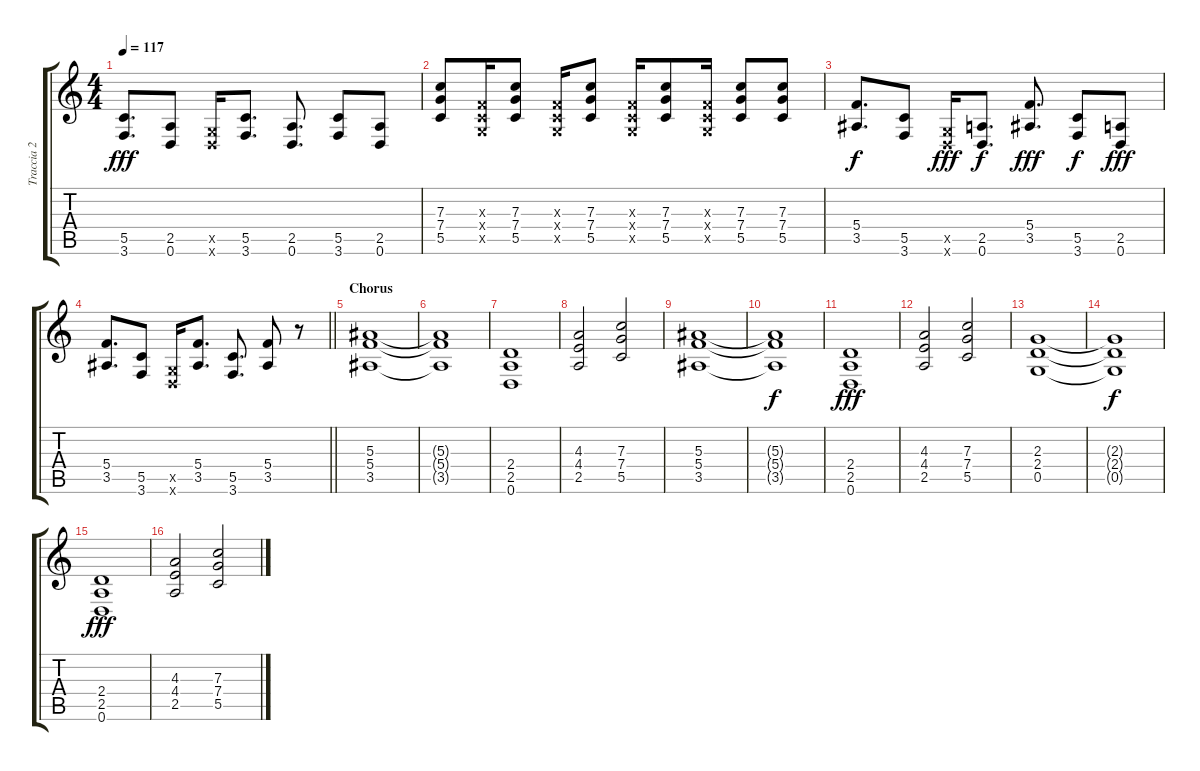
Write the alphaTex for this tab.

\track ("Traccia 2" "Traccia 2") {instrument distortionguitar}
\staff {score tabs}
\tuning (D4 A3 F3 C3 G2 D2) {hide}
\ts (4 4)
\tempo 117
\clef g2
\ks c
(5.5 3.6).8{d dy fff} (2.5 0.6).8 (0.5{x} 0.6{x}).16 (5.5 3.6).8{d} (2.5 0.6).8{d} (5.5 3.6).8 (2.5 0.6).8 |
(7.3 7.4 5.5).8 (0.3{x} 0.4{x} 0.5{x}).16 (7.3 7.4 5.5).8 (0.3{x} 0.4{x} 0.5{x}).16 (7.3 7.4 5.5).8 (0.3{x} 0.4{x} 0.5{x}).16 (7.3 7.4 5.5).8 (0.3{x} 0.4{x} 0.5{x}).16 (7.3 7.4 5.5).8 (7.3 7.4 5.5).8 |
(5.4 3.5).8{d dy f} (5.5 3.6).8 (0.5{x} 0.6{x}).16{dy fff} (2.5 0.6).8{d dy f} (5.4 3.5).8{d dy fff} (5.5 3.6).8{dy f} (2.5 0.6).8{dy fff} |
\barLineRight lightlight
(5.4 3.5).8{d} (5.5 3.6).8 (0.5{x} 0.6{x}).16 (5.4 3.5).8{d} (5.5 3.6).8{d} (5.4 3.5).8 r.8 |
\section ("" "Chorus")
(5.3 5.4 3.5).1 |
(5.3{t} 5.4{t} 3.5{t}).1 |
(2.4 2.5 0.6).1 |
(4.3 4.4 2.5).2 (7.3 7.4 5.5).2 |
(5.3 5.4 3.5).1 |
(5.3{t} 5.4{t} 3.5{t}).1{dy f} |
(2.4 2.5 0.6).1{dy fff} |
(4.3 4.4 2.5).2 (7.3 7.4 5.5).2 |
(2.3 2.4 0.5).1 |
(2.3{t} 2.4{t} 0.5{t}).1{dy f} |
(2.4 2.5 0.6).1{dy fff} |
(4.3 4.4 2.5).2 (7.3 7.4 5.5).2
